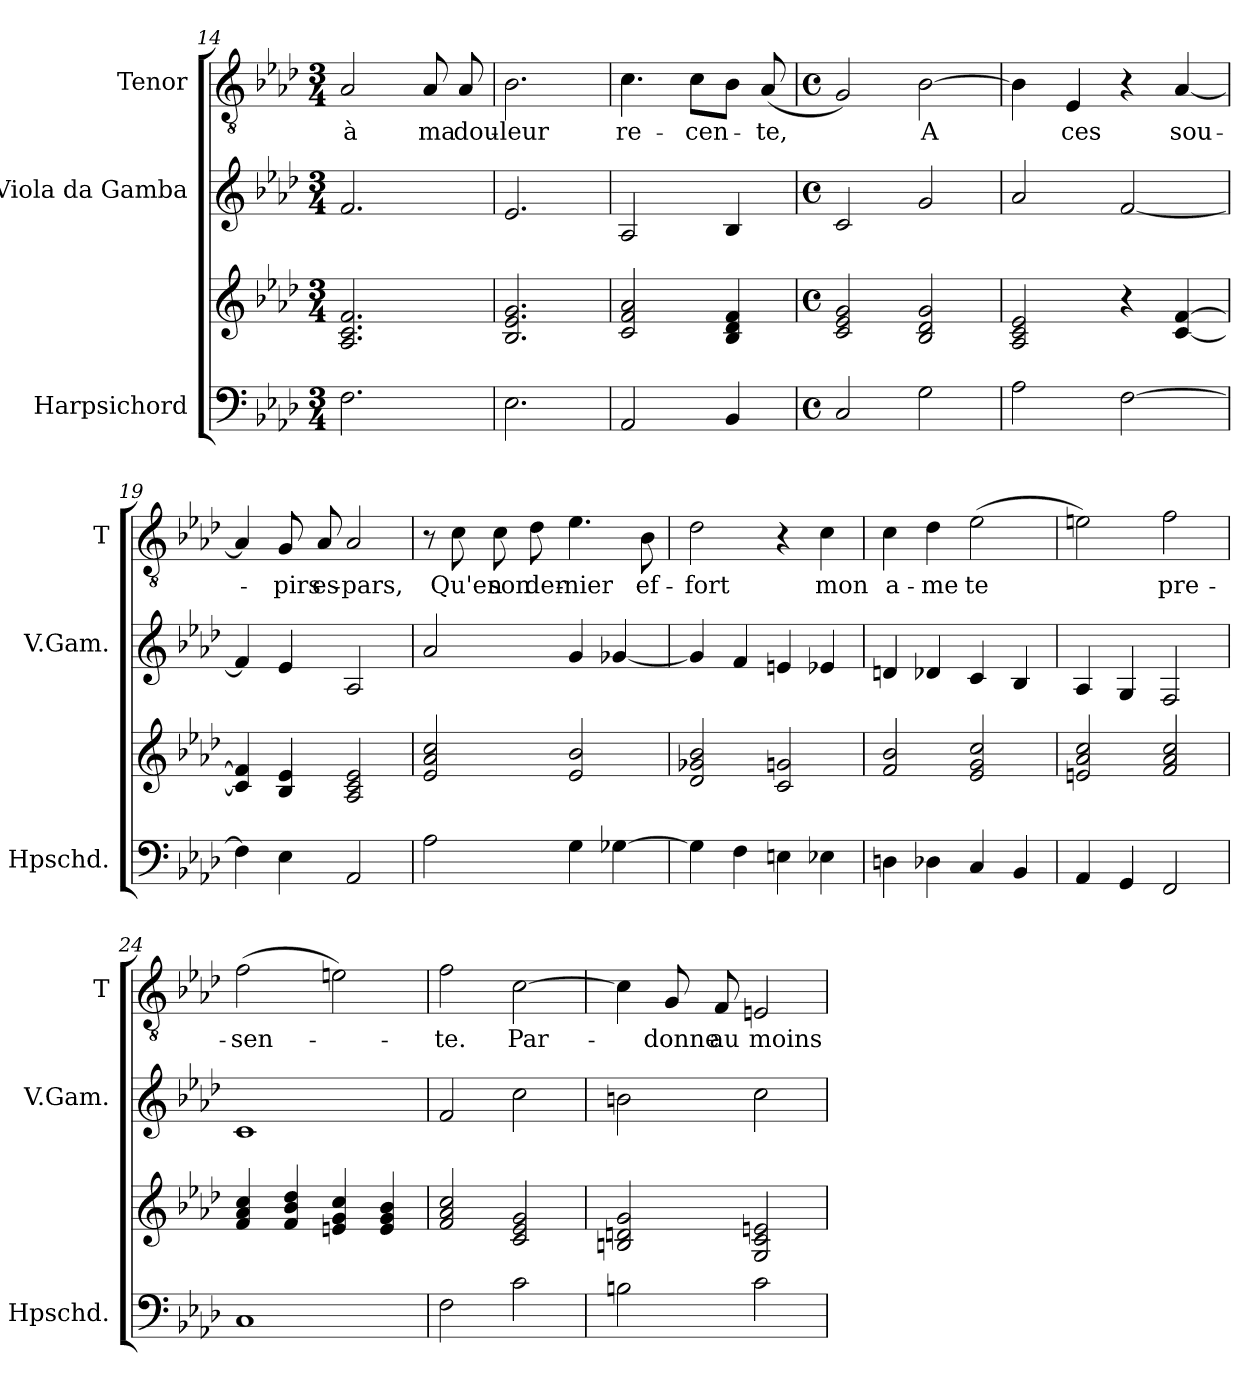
**kern	**kern	**kern	**kern	**text
*part3	*part3	*part2	*part1	*part1
*staff4	*staff3	*staff2	*staff1	*staff1
*I"Harpsichord	*	*I"Viola da Gamba	*I"Tenor	*
*I'Hpschd.	*	*I'V.Gam.	*I'T	*
*clefF4	*clefG2	*clefG2	*clefGv2	*
*	*	*ITrd7c12	*	*
*k[b-e-a-d-]	*k[b-e-a-d-]	*k[b-e-a-d-]	*k[b-e-a-d-]	*
*A-:	*A-:	*A-:	*A-:	*
*M3/4	*M3/4	*M3/4	*M3/4	*
=14	=14	=14	=14	=14
!	!	!	!	!LO:LY:b
2.F\	2.A-/ 2.c/ 2.f/	2.F/	2A-/	à
!	!	!	!	!LO:LY:b
.	.	.	8A-/	ma
!	!	!	!	!LO:LY:b
.	.	.	8A-/	dou-
=15	=15	=15	=15	=15
!	!	!	!	!LO:LY:b
2.E-\	2.B-/ 2.e-/ 2.g/	2.E-/	2.B-\	-leur
=16	=16	=16	=16	=16
!	!	!	!	!LO:LY:b
2AA-/	2c/ 2f/ 2a-/	2AA-/	4.c\	re-
!	!	!	!	!LO:LY:b
.	.	.	8c\L	-cen-
4BB-/	4B-/ 4d-/ 4f/	4BB-/	8B-\J	.
!	!	!	!	!LO:LY:b
.	.	.	(<8A-/	-te,
=17	=17	=17	=17	=17
*M4/4	*M4/4	*M4/4	*M4/4	*
*met(c)	*met(c)	*met(c)	*met(c)	*
2C/	2c/ 2e-/ 2g/	2C/	2G/)	.
!	!	!	!	!LO:LY:b
2G\	2B-/ 2d-/ 2g/	2G/	[2B-\	A
!!LO:LB:g=z
=18	=18	=18	=18	=18
2A-\	2A-/ 2c/ 2e-/	2A-/	4B-\]	.
!	!	!	!	!LO:LY:b
.	.	.	4E-/	ces
[2F\	4r	[2F/	4r	.
!	!	!	!	!LO:LY:b
.	[4c/ [4f/	.	[4A-/	sou-
=19	=19	=19	=19	=19
4F\]	4c/] 4f/]	4F/]	4A-/]	.
!	!	!	!	!LO:LY:b
4E-\	4B-/ 4e-/	4E-/	8G/	-pirs
!	!	!	!	!LO:LY:b
.	.	.	8A-/	es-
!	!	!	!	!LO:LY:b
2AA-/	2A-/ 2c/ 2e-/	2AA-/	2A-/	-pars,
=20	=20	=20	=20	=20
2A-\	2e-/ 2a-/ 2cc/	2A-/	8r	.
!	!	!	!	!LO:LY:b
.	.	.	8c\	Qu'en
!	!	!	!	!LO:LY:b
.	.	.	8c\	son
!	!	!	!	!LO:LY:b
.	.	.	8d-\	der-
!	!	!	!	!LO:LY:b
4G\	2e-/ 2b-/	4G/	4.e-\	-nier
[4G-X\	.	[4G-X/	.	.
!	!	!	!	!LO:LY:b
.	.	.	8B-\	ef-
=21	=21	=21	=21	=21
!	!	!	!	!LO:LY:b
4G-\]	2d-/ 2g-X/ 2b-/	4G-/]	2d-\	-fort
4F\	.	4F/	.	.
4En\	2c/ 2gn/	4En/	4r	.
!	!	!	!	!LO:LY:b
4E-X\	.	4E-X/	4c\	mon
=22	=22	=22	=22	=22
!	!	!	!	!LO:LY:b
4Dn\	2f/ 2b-/	4Dn/	4c\	a-
!	!	!	!	!LO:LY:b
4D-X\	.	4D-X/	4d-\	-me
!	!	!	!	!LO:LY:b
4C/	2e-/ 2g/ 2cc/	4C/	(>2e-\	te
4BB-/	.	4BB-/	.	.
!!LO:PB:g=z
=23	=23	=23	=23	=23
4AA-/	2en/ 2a-/ 2cc/	4AA-/	2en\)	.
4GG/	.	4GG/	.	.
!	!	!	!	!LO:LY:b
2FF/	2f/ 2a-/ 2cc/	2FF/	2f\	pre-
=24	=24	=24	=24	=24
!	!	!	!	!LO:LY:b
1C	4f/ 4a-/ 4cc/	1C	(>2f\	-sen-
.	4f/ 4b-/ 4dd-/	.	.	.
.	4en/ 4g/ 4cc/	.	2en\)	.
.	4e/ 4g/ 4b-/	.	.	.
=25	=25	=25	=25	=25
!	!	!	!	!LO:LY:b
2F\	2f/ 2a-/ 2cc/	2F/	2f\	-te.
!	!	!	!	!LO:LY:b
2c\	2c/ 2e-/ 2g/	2c\	[2c\	Par-
=26	=26	=26	=26	=26
2Bn\	2Bn/ 2dn/ 2g/	2Bn\	4c\]	.
!	!	!	!	!LO:LY:b
.	.	.	8G/	-donne
!	!	!	!	!LO:LY:b
.	.	.	8F/	au
!	!	!	!	!LO:LY:b
2c\	2G/ 2c/ 2en/	2c\	2En/	moins
=	=	=	=	=
*-	*-	*-	*-	*-
